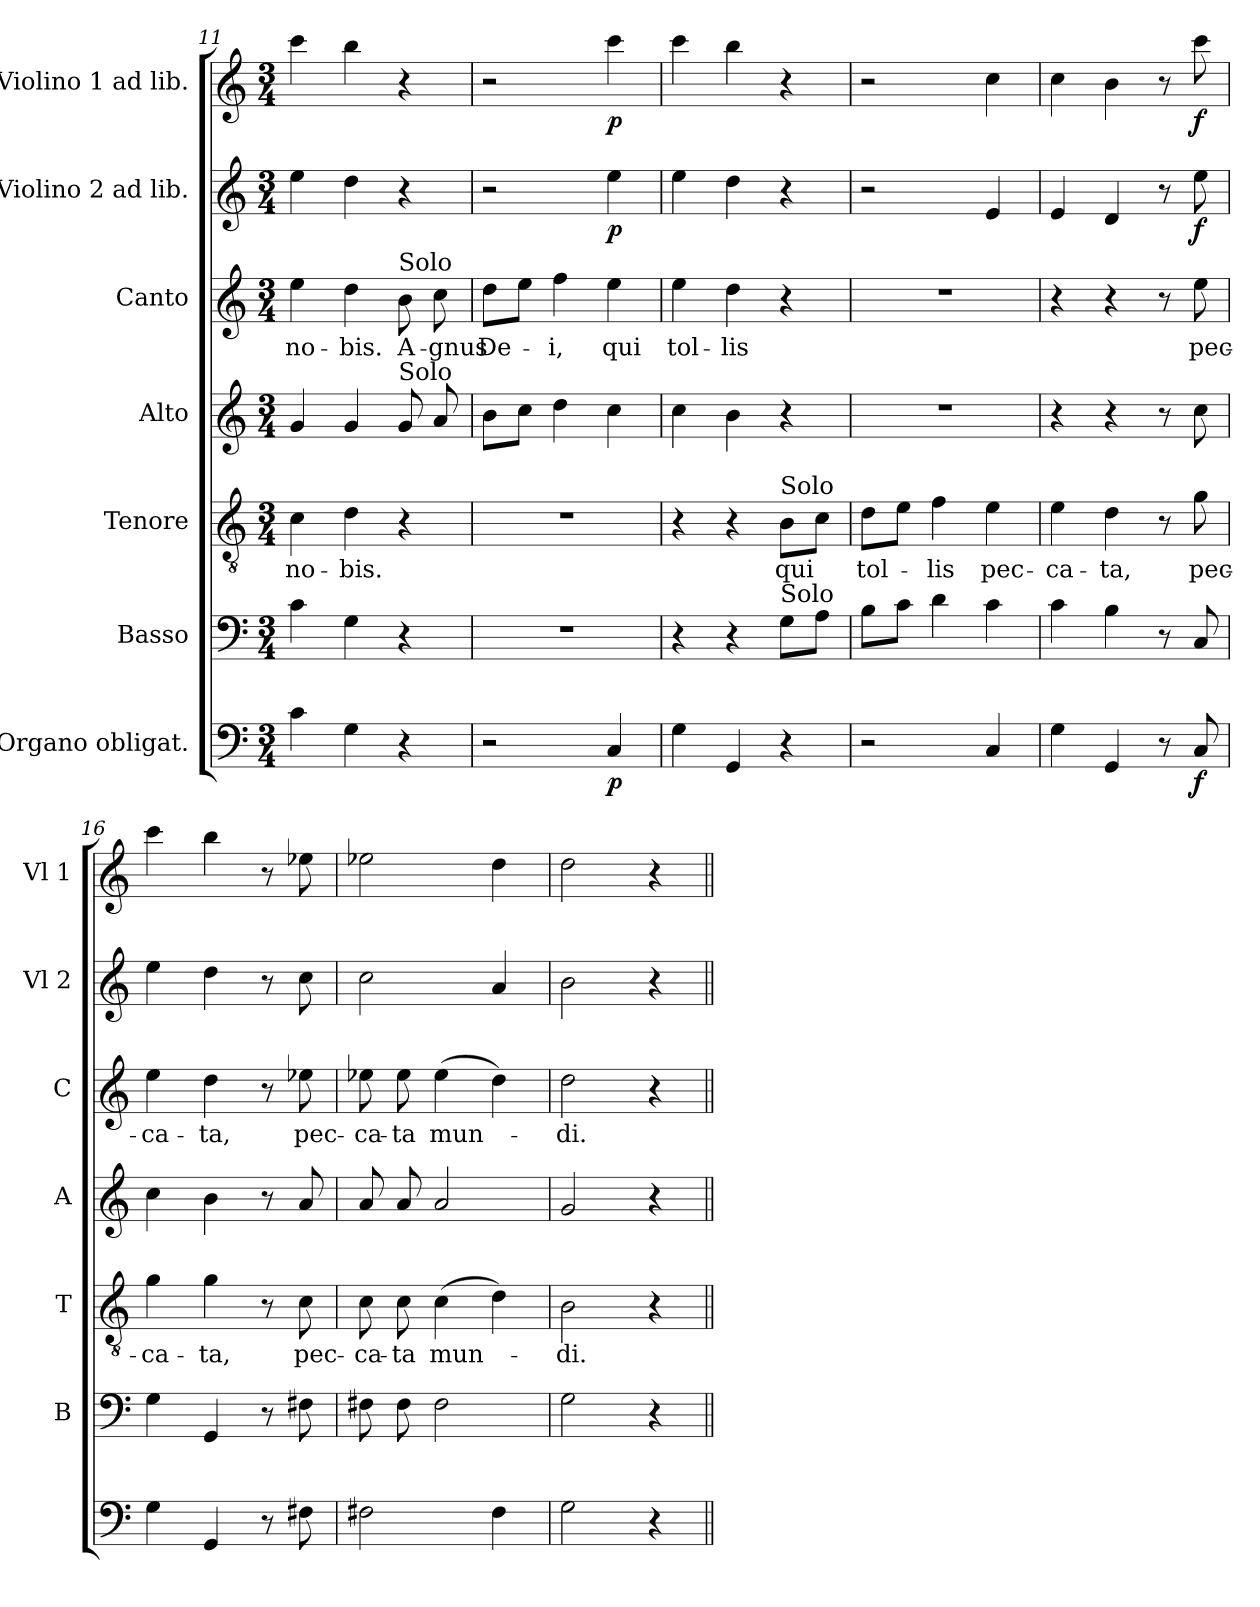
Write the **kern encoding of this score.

**kern	**dynam	**kern	**kern	**text	**kern	**kern	**text	**kern	**dynam	**kern	**dynam
*part7	*part7	*part6	*part5	*part5	*part4	*part3	*part3	*part2	*part2	*part1	*part1
*staff7	*staff7	*staff6	*staff5	*staff5	*staff4	*staff3	*staff3	*staff2	*staff2	*staff1	*staff1
*I"Organo obligat.	*	*I"Basso	*I"Tenore	*	*I"Alto	*I"Canto	*	*I"Violino 2 ad lib.	*	*I"Violino 1 ad lib.	*
*	*	*I'B	*I'T	*	*I'A	*I'C	*	*I'Vl 2	*	*I'Vl 1	*
!!LO:PB:g=z
*clefF4	*	*clefF4	*clefGv2	*	*clefG2	*clefG2	*	*clefG2	*	*clefG2	*
*k[]	*	*k[]	*k[]	*	*k[]	*k[]	*	*k[]	*	*k[]	*
*M3/4	*	*M3/4	*M3/4	*	*M3/4	*M3/4	*	*M3/4	*	*M3/4	*
=11	=11	=11	=11	=11	=11	=11	=11	=11	=11	=11	=11
!	!	!	!	!LO:LY:b	!	!	!LO:LY:b	!	!	!	!
4c\	.	4c\	4c\	no-	4g/	4ee\	no-	4ee\	.	4ccc\	.
!	!	!	!	!LO:LY:b	!	!	!LO:LY:b	!	!	!	!
4G\	.	4G\	4d\	-bis.	4g/	4dd\	-bis.	4dd\	.	4bb\	.
!	!	!	!	!	!	!LO:TX:a:t=Solo	!	!	!	!	!
!	!	!	!	!	!LO:TX:a:t=Solo	!	!	!	!	!	!
!	!	!	!	!	!	!	!LO:LY:b	!	!	!	!
4r	.	4r	4r	.	8g/	8b\	A-	4r	.	4r	.
!	!	!	!	!	!	!	!LO:LY:b	!	!	!	!
.	.	.	.	.	8a/	8cc\	-gnus	.	.	.	.
=12	=12	=12	=12	=12	=12	=12	=12	=12	=12	=12	=12
!	!	!	!	!	!	!	!LO:LY:b	!	!	!	!
2r	.	2.r	2.r	.	8b\L	8dd\L	De-	2r	.	2r	.
.	.	.	.	.	8cc\J	8ee\J	.	.	.	.	.
!	!	!	!	!	!	!	!LO:LY:b	!	!	!	!
.	.	.	.	.	4dd\	4ff\	-i,	.	.	.	.
!	!LO:DY:b	!	!	!	!	!	!LO:LY:b	!	!LO:DY:b	!	!LO:DY:b
4C/	p	.	.	.	4cc\	4ee\	qui	4ee\	p	4ccc\	p
=13	=13	=13	=13	=13	=13	=13	=13	=13	=13	=13	=13
!	!	!	!	!	!	!	!LO:LY:b	!	!	!	!
4G\	.	4r	4r	.	4cc\	4ee\	tol-	4ee\	.	4ccc\	.
!	!	!	!	!	!	!	!LO:LY:b	!	!	!	!
4GG/	.	4r	4r	.	4b\	4dd\	-lis	4dd\	.	4bb\	.
!	!	!	!LO:TX:a:t=Solo	!	!	!	!	!	!	!	!
!	!	!LO:TX:a:t=Solo	!	!	!	!	!	!	!	!	!
!	!	!	!	!LO:LY:b	!	!	!	!	!	!	!
4r	.	8G\L	8B\L	qui	4r	4r	.	4r	.	4r	.
.	.	8A\J	8c\J	.	.	.	.	.	.	.	.
=14	=14	=14	=14	=14	=14	=14	=14	=14	=14	=14	=14
!	!	!	!	!LO:LY:b	!	!	!	!	!	!	!
2r	.	8B\L	8d\L	tol-	2.r	2.r	.	2r	.	2r	.
.	.	8c\J	8e\J	.	.	.	.	.	.	.	.
!	!	!	!	!LO:LY:b	!	!	!	!	!	!	!
.	.	4d\	4f\	-lis	.	.	.	.	.	.	.
!	!	!	!	!LO:LY:b	!	!	!	!	!	!	!
4C/	.	4c\	4e\	pec-	.	.	.	4e/	.	4cc\	.
!!LO:LB:g=z
=15	=15	=15	=15	=15	=15	=15	=15	=15	=15	=15	=15
!	!	!	!	!LO:LY:b	!	!	!	!	!	!	!
4G\	.	4c\	4e\	-ca-	4r	4r	.	4e/	.	4cc\	.
!	!	!	!	!LO:LY:b	!	!	!	!	!	!	!
4GG/	.	4B\	4d\	-ta,	4r	4r	.	4d/	.	4b\	.
8r	.	8r	8r	.	8r	8r	.	8r	.	8r	.
!	!LO:DY:b	!	!	!LO:LY:b	!	!	!LO:LY:b	!	!LO:DY:b	!	!LO:DY:b
8C/	f	8C/	8g\	pec-	8cc\	8ee\	pec-	8ee\	f	8ccc\	f
=16	=16	=16	=16	=16	=16	=16	=16	=16	=16	=16	=16
!	!	!	!	!LO:LY:b	!	!	!LO:LY:b	!	!	!	!
4G\	.	4G\	4g\	-ca-	4cc\	4ee\	-ca-	4ee\	.	4ccc\	.
!	!	!	!	!LO:LY:b	!	!	!LO:LY:b	!	!	!	!
4GG/	.	4GG/	4g\	-ta,	4b\	4dd\	-ta,	4dd\	.	4bb\	.
8r	.	8r	8r	.	8r	8r	.	8r	.	8r	.
!	!	!	!	!LO:LY:b	!	!	!LO:LY:b	!	!	!	!
8F#X\	.	8F#X\	8c\	pec-	8a/	8ee-X\	pec-	8cc\	.	8ee-X\	.
=17	=17	=17	=17	=17	=17	=17	=17	=17	=17	=17	=17
!	!	!	!	!LO:LY:b	!	!	!LO:LY:b	!	!	!	!
2F#X\	.	8F#X\	8c\	-ca-	8a/	8ee-X\	-ca-	2cc\	.	2ee-X\	.
!	!	!	!	!LO:LY:b	!	!	!LO:LY:b	!	!	!	!
.	.	8F#\	8c\	-ta	8a/	8ee-\	-ta	.	.	.	.
!	!	!	!	!LO:LY:b	!	!	!LO:LY:b	!	!	!	!
.	.	2F#\	(>4c\	mun-	2a/	(>4ee-\	mun-	.	.	.	.
4F#\	.	.	4d\)	.	.	4dd\)	.	4a/	.	4dd\	.
=18	=18	=18	=18	=18	=18	=18	=18	=18	=18	=18	=18
!	!	!	!	!LO:LY:b	!	!	!LO:LY:b	!	!	!	!
2G\	.	2G\	2B\	-di.	2g/	2dd\	-di.	2b\	.	2dd\	.
4r	.	4r	4r	.	4r	4r	.	4r	.	4r	.
=||	=||	=||	=||	=||	=||	=||	=||	=||	=||	=||	=||
*-	*-	*-	*-	*-	*-	*-	*-	*-	*-	*-	*-
